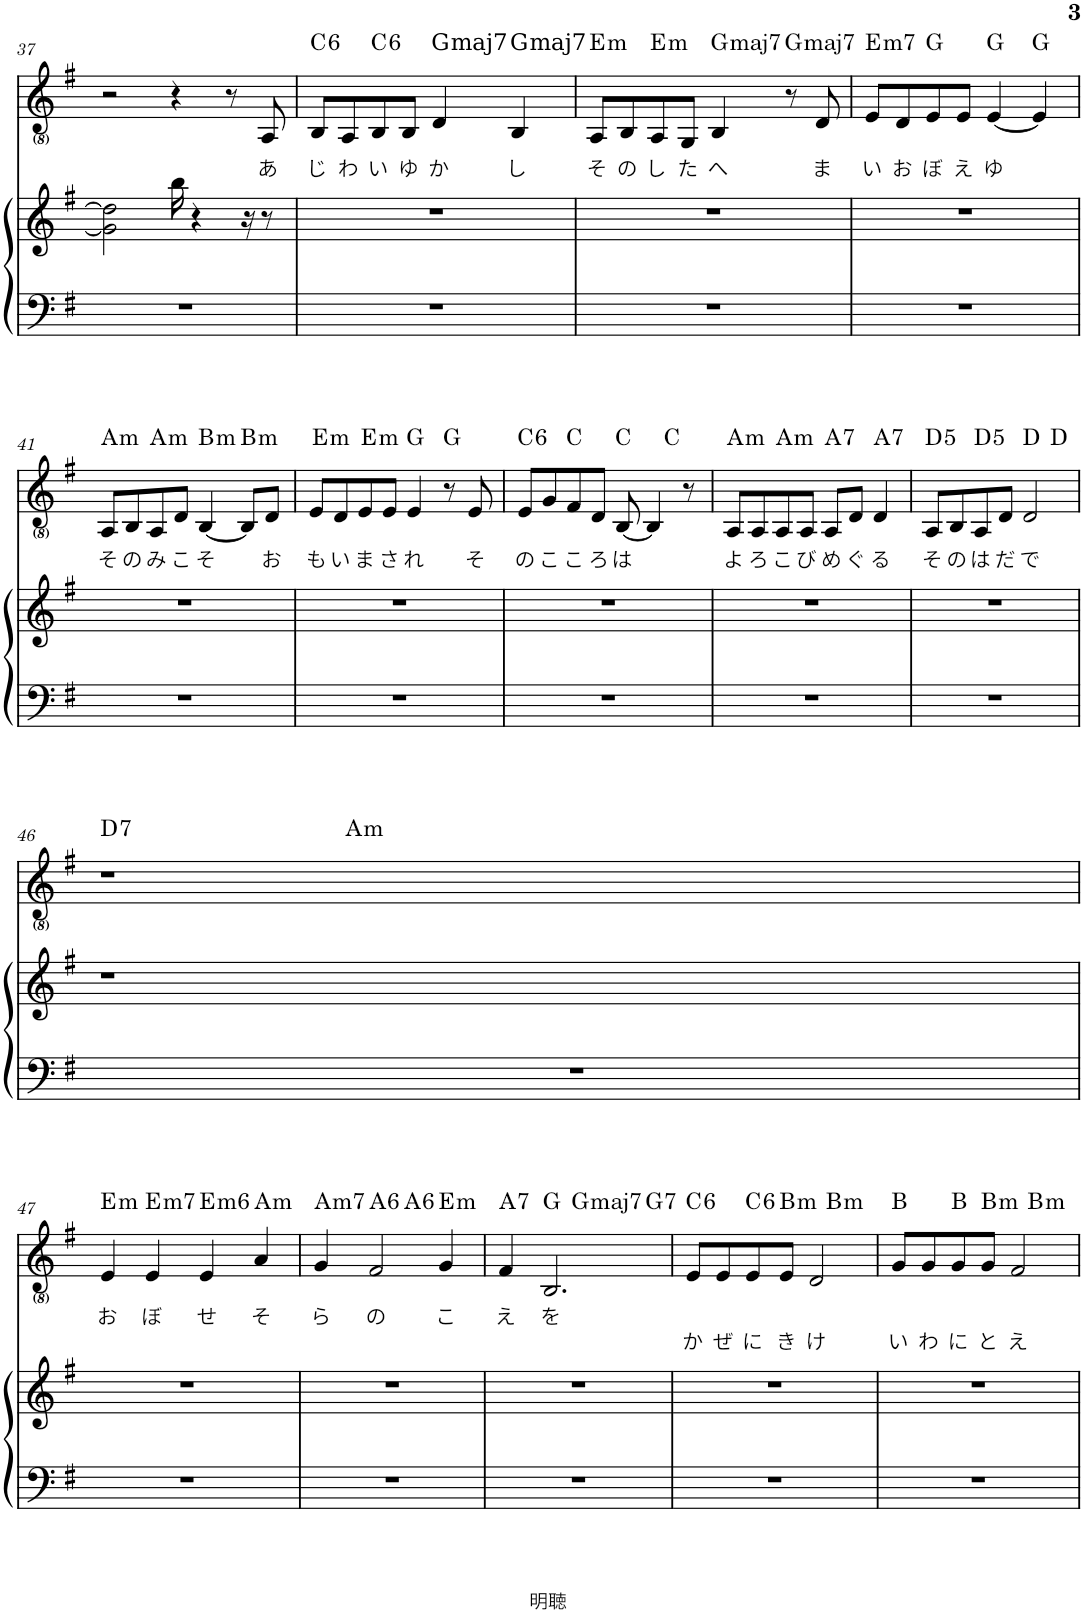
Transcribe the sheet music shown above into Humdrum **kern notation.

**kern	**kern	**kern	**text	**text	**harte
*part2	*part2	*part1	*part1	*part1	*part1
*staff3	*staff2	*staff1	*staff1	*staff1	*
*I"Piano	*	*I"Voice	*	*	*
*I'Pno	*	*	*	*	*
!!LO:PB:g=z
*clefF4	*clefG2	*clefG2	*	*	*
*k[f#]	*k[f#]	*k[f#]	*	*	*
*M4/4	*M4/4	*M4/4	*	*	*
=37	=37	=37	=37	=37	=37
1r	2g\] 2dd\]	2r	.	.	.
.	16bb\	4r	.	.	.
.	4r	.	.	.	.
.	.	8r	.	.	.
.	16r	.	.	.	.
!	!	!	!LO:LY:b	!	!
.	8r	8A/	あ	.	.
=38	=38	=38	=38	=38	=38
!	!	!	!LO:LY:b	!	!LO:H:kt=6
1r	1r	8B/L	じ	.	C:maj6
!	!	!	!LO:LY:b	!	!
.	.	8A/	わ	.	.
!	!	!	!LO:LY:b	!	!LO:H:kt=6
.	.	8B/	い	.	C:maj6
!	!	!	!LO:LY:b	!	!
.	.	8B/J	ゆ	.	.
!	!	!	!LO:LY:b	!	!LO:H:kt=maj7
.	.	4d/	か	.	G:maj7
!	!	!	!LO:LY:b	!	!LO:H:kt=maj7
.	.	4B/	し	.	G:maj7
=39	=39	=39	=39	=39	=39
!	!	!	!LO:LY:b	!	!LO:H:kt=m
1r	1r	8A/L	そ	.	E:min
!	!	!	!LO:LY:b	!	!
.	.	8B/	の	.	.
!	!	!	!LO:LY:b	!	!LO:H:kt=m
.	.	8A/	し	.	E:min
!	!	!	!LO:LY:b	!	!
.	.	8G/J	た	.	.
!	!	!	!LO:LY:b	!	!LO:H:kt=maj7
.	.	4B/	へ	.	G:maj7
!	!	!	!	!	!LO:H:kt=maj7
.	.	8r	.	.	G:maj7
!	!	!	!LO:LY:b	!	!
.	.	8d/	ま	.	.
=40	=40	=40	=40	=40	=40
!	!	!	!LO:LY:b	!	!LO:H:kt=m7
1r	1r	8e/L	い	.	E:min7
!	!	!	!LO:LY:b	!	!
.	.	8d/	お	.	.
!	!	!	!LO:LY:b	!	!
.	.	8e/	ぼ	.	G:maj
!	!	!	!LO:LY:b	!	!
.	.	8e/J	え	.	.
!	!	!	!LO:LY:b	!	!
.	.	[4e/	ゆ	.	G:maj
.	.	4e/]	.	.	G:maj
!!LO:LB:g=z
=41	=41	=41	=41	=41	=41
!	!	!	!LO:LY:b	!	!LO:H:kt=m
1r	1r	8A/L	そ	.	A:min
!	!	!	!LO:LY:b	!	!
.	.	8B/	の	.	.
!	!	!	!LO:LY:b	!	!LO:H:kt=m
.	.	8A/	み	.	A:min
!	!	!	!LO:LY:b	!	!
.	.	8d/J	こ	.	.
!	!	!	!LO:LY:b	!	!LO:H:kt=m
.	.	[4B/	そ	.	B:min
!	!	!	!	!	!LO:H:kt=m
.	.	8B/L]	.	.	B:min
!	!	!	!LO:LY:b	!	!
.	.	8d/J	お	.	.
=42	=42	=42	=42	=42	=42
!	!	!	!LO:LY:b	!	!LO:H:kt=m
1r	1r	8e/L	も	.	E:min
!	!	!	!LO:LY:b	!	!
.	.	8d/	い	.	.
!	!	!	!LO:LY:b	!	!LO:H:kt=m
.	.	8e/	ま	.	E:min
!	!	!	!LO:LY:b	!	!
.	.	8e/J	さ	.	.
!	!	!	!LO:LY:b	!	!
.	.	4e/	れ	.	G:maj
.	.	8r	.	.	G:maj
!	!	!	!LO:LY:b	!	!
.	.	8e/	そ	.	.
=43	=43	=43	=43	=43	=43
!	!	!	!LO:LY:b	!	!LO:H:kt=6
*	*	*^	*	*	*
1r	1r	8e/L	2.ryy	の	.	C:maj6
!	!	!	!	!LO:LY:b	!	!
.	.	8g/	.	こ	.	.
!	!	!	!	!LO:LY:b	!	!
.	.	8f#/	.	こ	.	C:maj
!	!	!	!	!LO:LY:b	!	!
.	.	8d/J	.	ろ	.	.
!	!	!	!	!LO:LY:b	!	!
.	.	[8B/	.	は	.	C:maj
.	.	4B/]	.	.	.	.
.	.	.	4ryy	.	.	C:maj
.	.	8r	.	.	.	.
=44	=44	=44	=44	=44	=44	=44
!	!	!	!	!LO:LY:b	!	!LO:H:kt=m
*	*	*v	*v	*	*	*
1r	1r	8A/L	よ	.	A:min
!	!	!	!LO:LY:b	!	!
.	.	8A/	ろ	.	.
!	!	!	!LO:LY:b	!	!LO:H:kt=m
.	.	8A/	こ	.	A:min
!	!	!	!LO:LY:b	!	!
.	.	8A/J	び	.	.
!	!	!	!LO:LY:b	!	!LO:H:kt=7
.	.	8A/L	め	.	A:7
!	!	!	!LO:LY:b	!	!
.	.	8d/J	ぐ	.	.
!	!	!	!LO:LY:b	!	!LO:H:kt=7
.	.	4d/	る	.	A:7
=45	=45	=45	=45	=45	=45
!	!	!	!LO:LY:b	!	!LO:H:kt=5
*	*	*^	*	*	*
1r	1r	8A/L	2.ryy	そ	.	D:(1,5)
!	!	!	!	!LO:LY:b	!	!
.	.	8B/	.	の	.	.
!	!	!	!	!LO:LY:b	!	!LO:H:kt=5
.	.	8A/	.	は	.	D:(1,5)
!	!	!	!	!LO:LY:b	!	!
.	.	8d/J	.	だ	.	.
!	!	!	!	!LO:LY:b	!	!
.	.	2d/	.	で	.	D:maj
.	.	.	4ryy	.	.	D:maj
!!LO:LB:g=z	!!
=46	=46	=46	=46	=46	=46	=46
!	!	!	!	!	!	!LO:H:kt=7
1r	1r	1r	4ryy	.	.	D:7
!	!	!	!	!	!	!LO:H:kt=m
.	.	.	2.ryy	.	.	A:min
!!LO:LB:g=z
=47	=47	=47	=47	=47	=47	=47
!	!	!	!	!LO:LY:b	!	!LO:H:kt=m
*	*	*v	*v	*	*	*
1r	1r	4e/	お	.	E:min
!	!	!	!LO:LY:b	!	!LO:H:kt=m7
.	.	4e/	ぼ	.	E:min7
!	!	!	!LO:LY:b	!	!LO:H:kt=m6
.	.	4e/	せ	.	E:min6
!	!	!	!LO:LY:b	!	!LO:H:kt=m
.	.	4a/	そ	.	A:min
=48	=48	=48	=48	=48	=48
!	!	!	!LO:LY:b	!	!LO:H:kt=m7
*	*	*^	*	*	*
1r	1r	4g/	2ryy	ら	.	A:min7
!	!	!	!	!LO:LY:b	!	!LO:H:kt=6
.	.	2f#/	.	の	.	A:maj6
!	!	!	!	!	!	!LO:H:kt=6
.	.	.	2ryy	.	.	A:maj6
!	!	!	!	!LO:LY:b	!	!LO:H:kt=m
.	.	4g/	.	こ	.	E:min
=49	=49	=49	=49	=49	=49	=49
!	!	!	!	!LO:LY:b	!	!LO:H:kt=7
*	*	*	*^	*	*	*
1r	1r	4f#/	2ryy	2.ryy	え	.	A:7
!	!	!	!	!	!LO:LY:b	!	!
.	.	2.B/	.	.	を	.	G:maj
!	!	!	!	!	!	!	!LO:H:kt=maj7
.	.	.	2ryy	.	.	.	G:maj7
!	!	!	!	!	!	!	!LO:H:kt=7
.	.	.	.	4ryy	.	.	G:7
=50	=50	=50	=50	=50	=50	=50	=50
!	!	!	!	!	!	!LO:LY:b	!LO:H:kt=6
*	*	*	*v	*v	*	*	*
1r	1r	8e/L	2ryy	.	か	C:maj6
!	!	!	!	!	!LO:LY:b	!
.	.	8e/	.	.	ぜ	.
!	!	!	!	!	!LO:LY:b	!LO:H:kt=6
.	.	8e/	.	.	に	C:maj6
!	!	!	!	!	!LO:LY:b	!LO:H:kt=m
.	.	8e/J	.	.	き	B:min
!	!	!	!	!	!LO:LY:b	!
.	.	2d/	8ryy	.	け	.
!	!	!	!	!	!	!LO:H:kt=m
.	.	.	4.ryy	.	.	B:min
=51	=51	=51	=51	=51	=51	=51
!	!	!	!	!	!LO:LY:b	!
1r	1r	8g/L	2ryy	.	い	B:maj
!	!	!	!	!	!LO:LY:b	!
.	.	8g/	.	.	わ	.
!	!	!	!	!	!LO:LY:b	!
.	.	8g/	.	.	に	B:maj
!	!	!	!	!	!LO:LY:b	!LO:H:kt=m
.	.	8g/J	.	.	と	B:min
!	!	!	!	!	!LO:LY:b	!
.	.	2f#/	8ryy	.	え	.
!	!	!	!	!	!	!LO:H:kt=m
.	.	.	4.ryy	.	.	B:min
*	*	*v	*v	*	*	*
=	=	=	=	=	=
*-	*-	*-	*-	*-	*-
